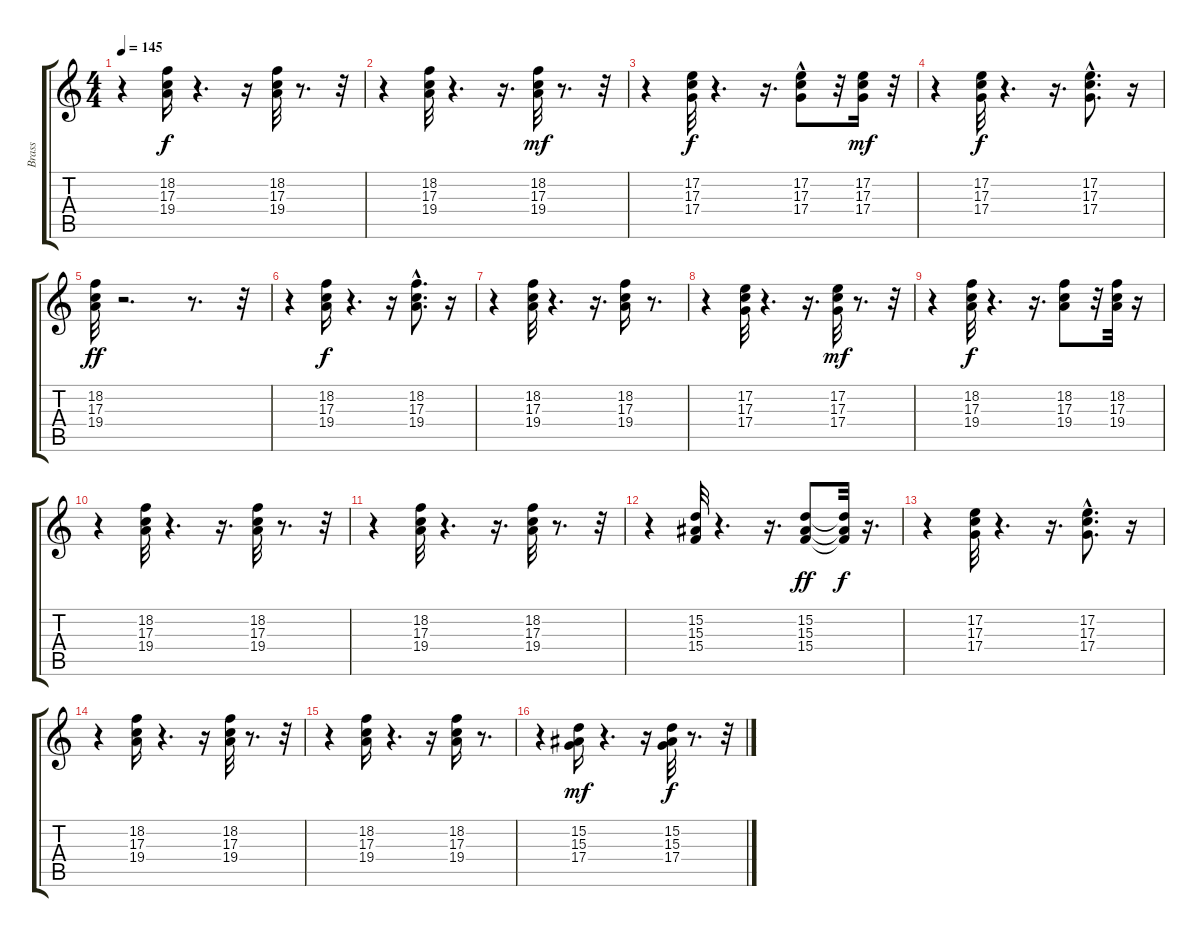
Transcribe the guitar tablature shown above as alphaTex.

\track ("Brass" "Brass") {instrument rockorgan}
\staff {score tabs}
\tuning (E4 B3 G3 D3 A2 E2) {hide}
\ts (4 4)
\tempo 145
\clef g2
\ks c
r.4{dy mf} (18.2 17.3 19.4).16{dy f} r.4{d} r.16 (18.2 17.3 19.4).32 r.8{d} r.32 |
r.4 (18.2 17.3 19.4).32 r.4{d} r.16{d} (18.2 17.3 19.4).32{dy mf} r.8{d} r.32 |
r.4 (17.2 17.3 17.4).32{dy f} r.4{d} r.16{d} (17.2 17.3{hac} 17.4{hac}).8 r.32 (17.2 17.3 17.4).16{dy mf} r.32 |
r.4 (17.2 17.3 17.4).32{dy f} r.4{d} r.16{d} (17.2{hac} 17.3{hac} 17.4).8{d} r.16 |
(18.2 17.3 19.4).32{dy ff} r.2{d} r.8{d} r.32 |
r.4 (18.2 17.3 19.4).16{dy f} r.4{d} r.16 (18.2{hac} 17.3{hac} 19.4).8{d} r.16 |
r.4 (18.2 17.3 19.4).32 r.4{d} r.16{d} (18.2 17.3 19.4).16 r.8{d} |
r.4 (17.2 17.3 17.4).32 r.4{d} r.16{d} (17.2 17.3 17.4).32{dy mf} r.8{d} r.32 |
r.4 (18.2 17.3 19.4).32{dy f} r.4{d} r.16{d} (18.2 17.3 19.4).8 r.32 (18.2 17.3 19.4).32 r.16 |
r.4 (18.2 17.3 19.4).32 r.4{d} r.16{d} (18.2 17.3 19.4).32 r.8{d} r.32 |
r.4 (18.2 17.3 19.4).32 r.4{d} r.16{d} (18.2 17.3 19.4).32 r.8{d} r.32 |
r.4 (15.2 15.3 15.4).32 r.4{d} r.16{d} (15.2 15.3 15.4).8{dy ff} (15.2{t} 15.3{t} 15.4{t}).32{dy f} r.16{d} |
r.4 (17.2 17.3 17.4).32 r.4{d} r.16{d} (17.2{hac} 17.3{hac} 17.4).8{d} r.16 |
r.4 (18.2 17.3 19.4).16 r.4{d} r.16 (18.2 17.3 19.4).32 r.8{d} r.32 |
r.4 (18.2 17.3 19.4).16 r.4{d} r.16 (18.2 17.3 19.4).16 r.8{d} |
r.4 (15.2 15.3 17.4).16{dy mf} r.4{d} r.16 (15.2 15.3 17.4).32{dy f} r.8{d} r.32
